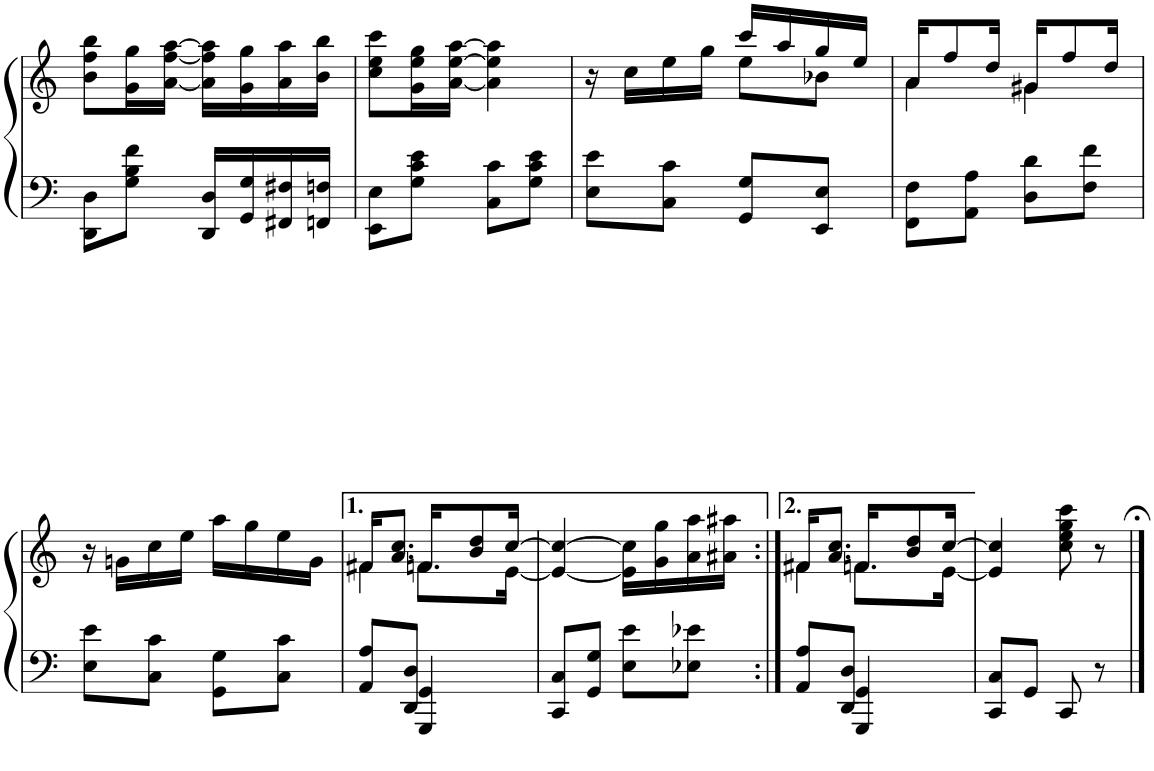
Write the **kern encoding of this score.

**kern	**kern
*part1	*part1
*staff2	*staff1
*I"Piano	*
*I'Pno	*
!!LO:PB:g=z
*clefF4	*clefG2
*k[]	*k[]
*M2/4	*M2/4
=86	=86
8DD\ 8D\L	8b\ 8ff\ 8bb\L
8G\ 8B\ 8f\J	16g\ 16gg\L
.	[<16a\ [<16ff\ [16aa\JJ
16DD/ 16D/LL	16a\] 16ff\] 16aa\]LL
16GG/ 16G/	16g\ 16gg\
16FF#X/ 16F#X/	16a\ 16aa\
16FFn/ 16Fn/JJ	16b\ 16bb\JJ
=87	=87
8EE\ 8E\L	8cc\ 8ee\ 8ccc\L
8G\ 8c\ 8e\J	16g\ 16ee\ 16gg\L
.	[<16a\ [16ee\ [16aa\JJ
8C\ 8c\L	4a\] 4ee\] 4aa\]
8G\ 8c\ 8e\J	.
=88	=88
*	*^
8E\ 8e\L	16r	4ryy
.	16cc\LL	.
8C\ 8c\J	16ee\	.
.	16gg\JJ	.
8GG/ 8G/L	16ccc/LL	8ee\L
.	16aa/	.
8EE/ 8E/J	16gg/	8b-X\J
.	16ee/JJ	.
=89	=89	=89
8FF\ 8F\L	16a/KL	4a\
.	8ff/	.
8AA\ 8A\J	.	.
.	16dd/Jk	.
8D\ 8d\L	16g#X/KL	4g#\
.	8ff/	.
8F\ 8f\J	.	.
.	16dd/Jk	.
*	*v	*v
!!LO:LB:g=z
=90	=90
8E\ 8e\L	16r
.	16gn\LL
8C\ 8c\J	16cc\
.	16ee\JJ
8GG\ 8G\L	16aa\LL
.	16gg\
8C\ 8c\J	16ee\
.	16g\JJ
=91	=91
*	*^
8AA/ 8A/L	16f#X/KL	4f#\
.	8.a/ 8.cc/J	.
8DD/ 8D/J	.	.
4GGG/ 4GG/	16fn/KL	8.f\L
.	8b/ 8dd/	.
.	[16cc/Jk	[16e\Jk
*	*v	*v
=92	=92
8CC/ 8C/L	4e/_ 4cc/_
8GG/ 8G/J	.
8E\ 8e\L	16e\] 16cc\]LL
.	16g\ 16gg\
8E-X\ 8e-X\J	16a\ 16aa\
.	16a#X\ 16aa#X\JJ
=93:|!	=93:|!
*	*^
8AA/ 8A/L	16f#X/KL	4f#\
.	8.a/ 8.cc/J	.
8DD/ 8D/J	.	.
4GGG/ 4GG/	16fn/KL	8.f\L
.	8b/ 8dd/	.
.	[16cc/Jk	[16e\Jk
*	*v	*v
=94	=94
8CC/ 8C/L	4e/] 4cc/]
8GG/J	.
8CC/	8cc\ 8ee\ 8gg\ 8ccc\
8r	8r
==	==
*-	*-
